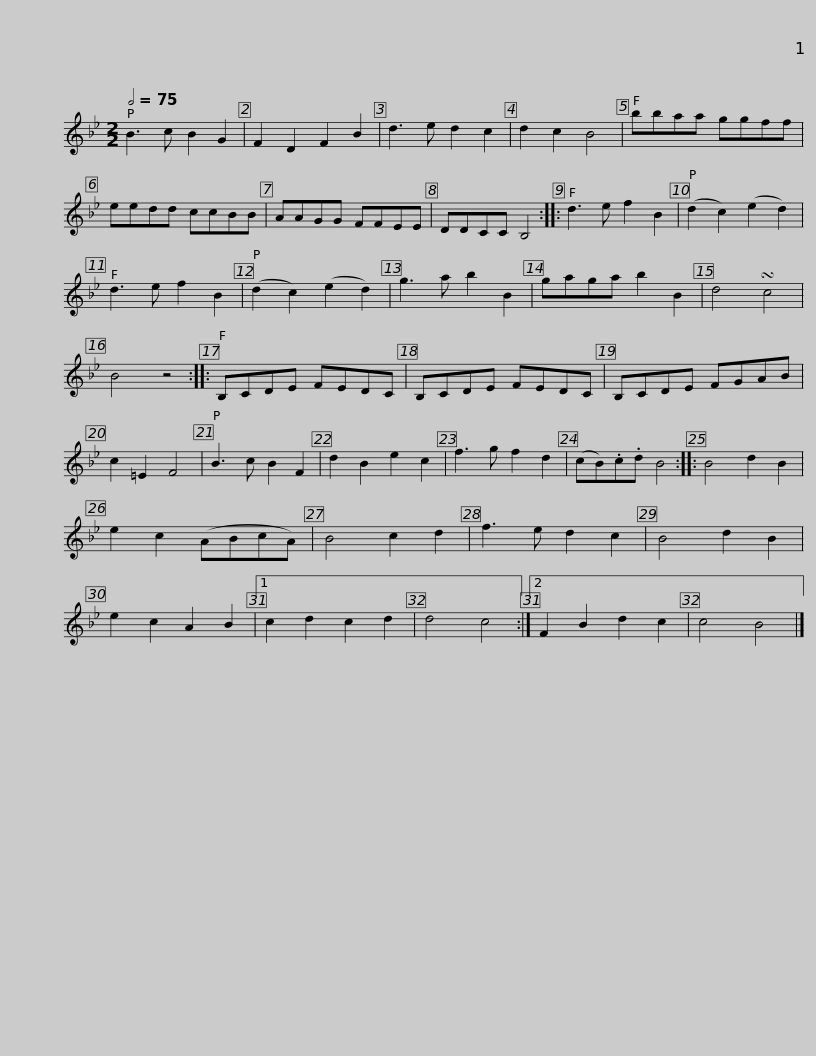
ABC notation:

X:1
L:1/8
Q:1/2=75
M:2/2
I:linebreak $
K:Bb
V:1 treble
V:1
 B3 c B2 G2 | F2 D2 F2 B2 | d3 e d2 c2 | d2 c2 B4 | bbaa ggff | %5
 eedd ccBB | AAGG FFEE |$ DDCC B,4 :: d3 e f2 B2 | (d2 c2) (e2 d2) | %10
 d3 e f2 B2 | (d2 c2) (e2 d2) | g3 a b2 B2 | gaga b2 B2 | d4 !turn!c4 | %15
 B4 z4 ::$ B,CDE FEDC | B,CDE FEDC | B,CDE FGAB | c2 =E2 F4 | %20
 B3 c B2 F2 | d2 B2 e2 c2 | f3 g f2 d2 |$ (cB).c.d B4 :: B4 d2 B2 | %25
 e2 c2 (ABcA) | B4 c2 d2 | f3 e d2 c2 | B4 d2 B2 | e2 c2 A2 B2 |1 %30
 c2 d2 c2 d2 | d4 c4 :|2 F2 B2 d2 c2 |$ c4 B4 |] %34
